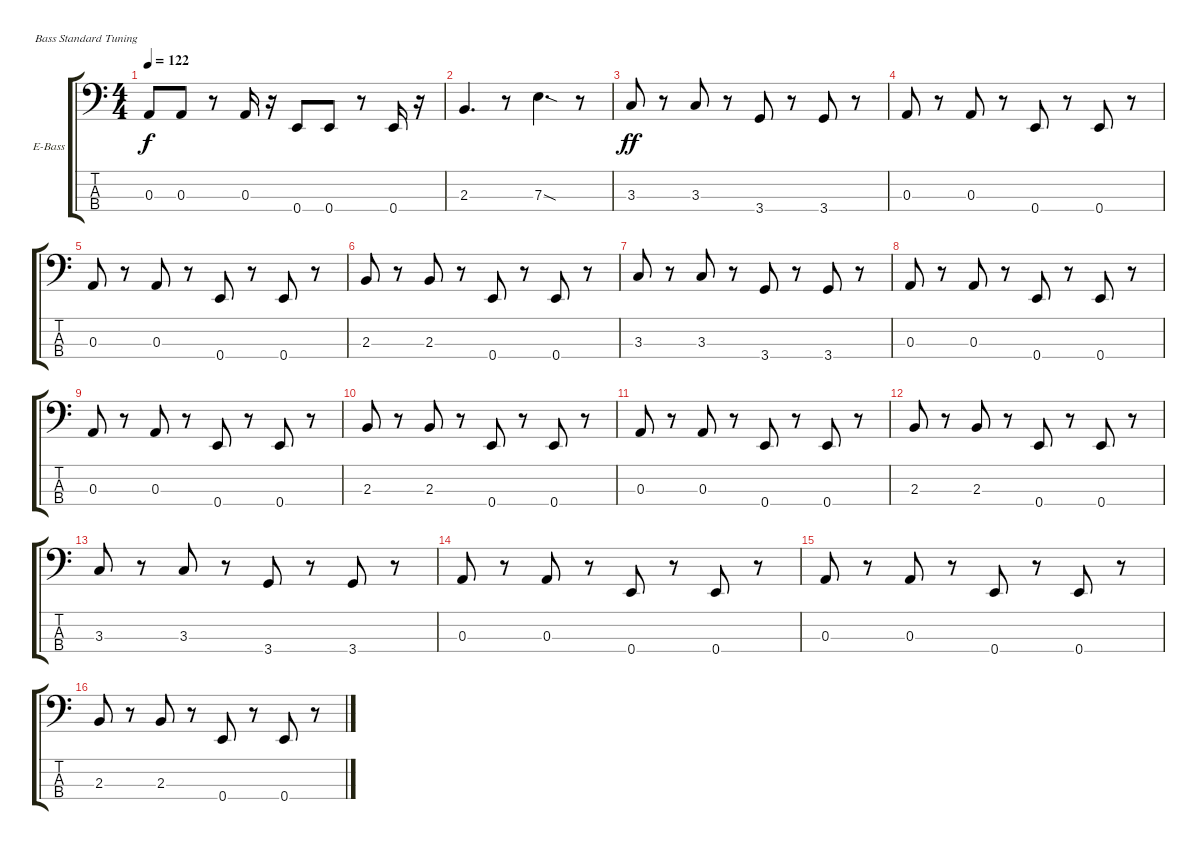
\defaultSystemsLayout 4
\bracketExtendMode groupsimilarinstruments
\firstSystemTrackNameOrientation horizontal
\otherSystemsTrackNameOrientation horizontal
\track ("Electric Bass" "E-Bass") {instrument electricbassfinger}
\staff {score tabs}
\tuning (G2 D2 A1 E1)
\ts (4 4)
\tempo 122
\clef f4
\scale
0.333333
\ks c
0.3.8{dy f} 0.3.8 r.8 0.3.16 r.16 0.4.8 0.4.8 r.8 0.4.16 r.16 |
\scale
0.333333 2.3.4{d} r.8 7.3{sod}.4{d} r.8 |
\scale
0.333333 3.3.8{dy ff} r.8 3.3.8 r.8 3.4.8 r.8 3.4.8 r.8 |
\scale
0.333333 0.3.8 r.8 0.3.8 r.8 0.4.8 r.8 0.4.8 r.8 |
\scale
0.333333 0.3.8 r.8 0.3.8 r.8 0.4.8 r.8 0.4.8 r.8 |
\scale
0.333333 2.3.8 r.8 2.3.8 r.8 0.4.8 r.8 0.4.8 r.8 |
\scale
0.333333 3.3.8 r.8 3.3.8 r.8 3.4.8 r.8 3.4.8 r.8 |
\scale
0.333333 0.3.8 r.8 0.3.8 r.8 0.4.8 r.8 0.4.8 r.8 |
\scale
0.333333 0.3.8 r.8 0.3.8 r.8 0.4.8 r.8 0.4.8 r.8 |
\scale
0.333333 2.3.8 r.8 2.3.8 r.8 0.4.8 r.8 0.4.8 r.8 |
\scale
0.333333 0.3.8 r.8 0.3.8 r.8 0.4.8 r.8 0.4.8 r.8 |
\scale
0.333333 2.3.8 r.8 2.3.8 r.8 0.4.8 r.8 0.4.8 r.8 |
\scale
0.333333 3.3.8 r.8 3.3.8 r.8 3.4.8 r.8 3.4.8 r.8 |
\scale
0.333333 0.3.8 r.8 0.3.8 r.8 0.4.8 r.8 0.4.8 r.8 |
\scale
0.333333 0.3.8 r.8 0.3.8 r.8 0.4.8 r.8 0.4.8 r.8 |
\scale
0.333333 2.3.8 r.8 2.3.8 r.8 0.4.8 r.8 0.4.8 r.8
